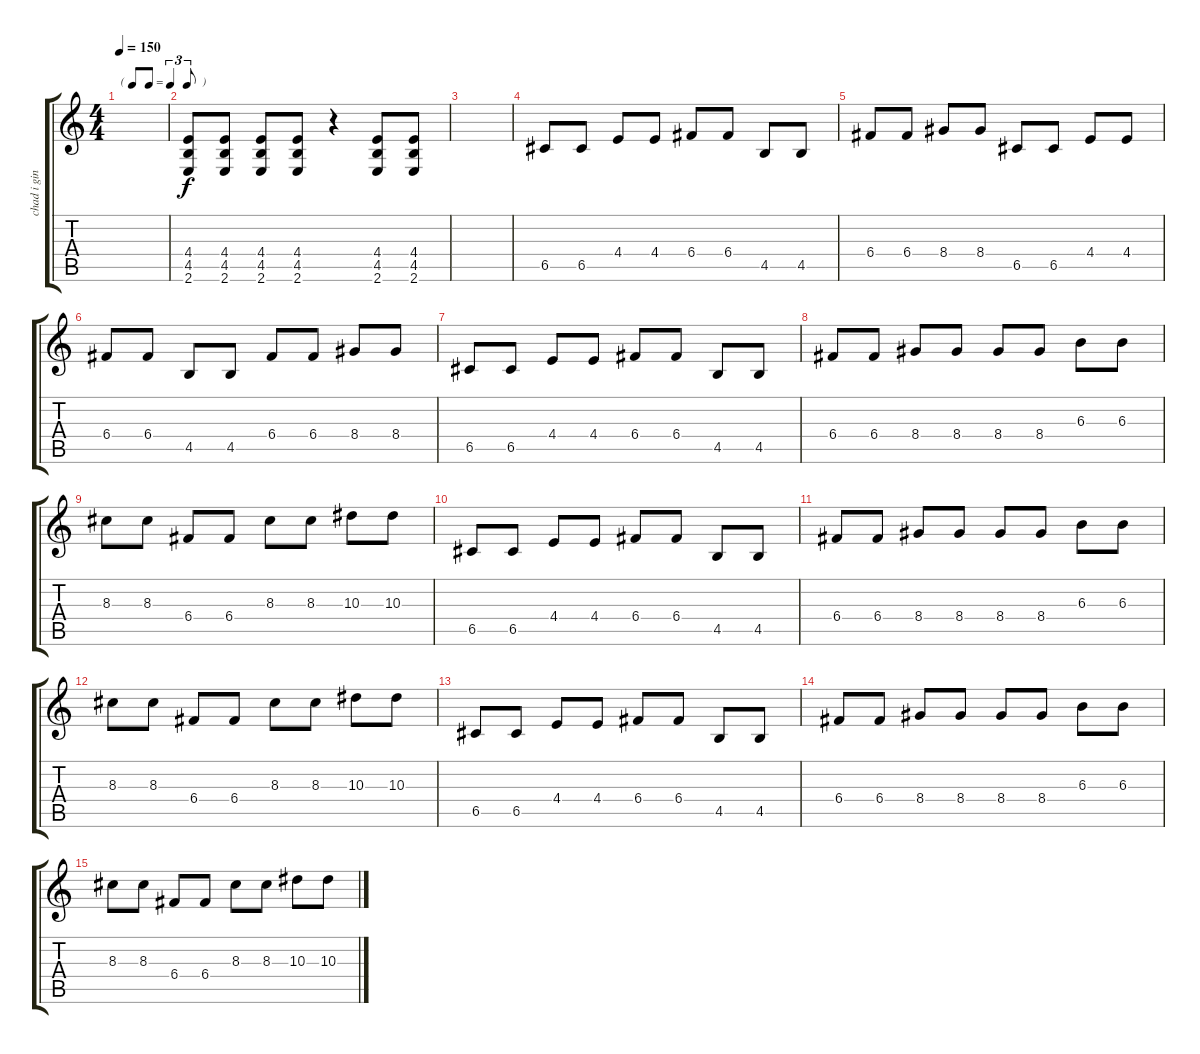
\track ("chad i ginsburg" "chad i gin") {instrument distortionguitar}
\staff {score tabs}
\tuning (D4 A3 F3 C3 G2 D2) {hide}
\ts (4 4)
\tf triplet8th
\tempo 150
\clef g2
\ks c
|
(4.4 4.5 2.6).8 (4.4 4.5 2.6).8 (4.4 4.5 2.6).8 (4.4 4.5 2.6).8 r.4 (4.4 4.5 2.6).8 (4.4 4.5 2.6).8 |
|
6.5.8 6.5.8 4.4.8 4.4.8 6.4.8 6.4.8 4.5.8 4.5.8 |
6.4.8 6.4.8 8.4.8 8.4.8 6.5.8 6.5.8 4.4.8 4.4.8 |
6.4.8 6.4.8 4.5.8 4.5.8 6.4.8 6.4.8 8.4.8 8.4.8 |
6.5.8 6.5.8 4.4.8 4.4.8 6.4.8 6.4.8 4.5.8 4.5.8 |
6.4.8 6.4.8 8.4.8 8.4.8 8.4.8 8.4.8 6.3.8 6.3.8 |
8.3.8 8.3.8 6.4.8 6.4.8 8.3.8 8.3.8 10.3.8 10.3.8 |
6.5.8 6.5.8 4.4.8 4.4.8 6.4.8 6.4.8 4.5.8 4.5.8 |
6.4.8 6.4.8 8.4.8 8.4.8 8.4.8 8.4.8 6.3.8 6.3.8 |
8.3.8 8.3.8 6.4.8 6.4.8 8.3.8 8.3.8 10.3.8 10.3.8 |
6.5.8 6.5.8 4.4.8 4.4.8 6.4.8 6.4.8 4.5.8 4.5.8 |
6.4.8 6.4.8 8.4.8 8.4.8 8.4.8 8.4.8 6.3.8 6.3.8 |
8.3.8 8.3.8 6.4.8 6.4.8 8.3.8 8.3.8 10.3.8 10.3.8
